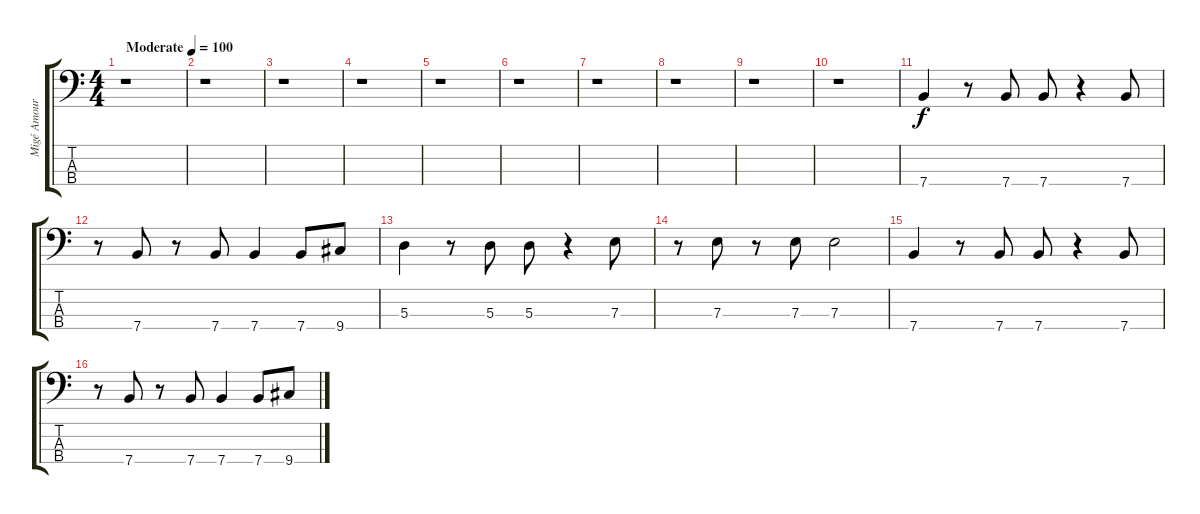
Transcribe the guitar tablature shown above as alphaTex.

\track ("Migé Amour" "Migé Amour") {instrument electricbassfinger}
\staff {score tabs}
\tuning (G2 D2 A1 E1) {hide}
\ts (4 4)
\tempo (100 "Moderate")
\clef f4
\ks c
r.1{dy f instrument electricbassfinger} |
r.1 |
r.1 |
r.1 |
r.1 |
r.1 |
r.1 |
r.1 |
r.1 |
r.1 |
7.4.4 r.8 7.4.8 7.4.8 r.4 7.4.8 |
r.8 7.4.8 r.8 7.4.8 7.4.4 7.4.8 9.4.8 |
5.3.4 r.8 5.3.8 5.3.8 r.4 7.3.8 |
r.8 7.3.8 r.8 7.3.8 7.3.2 |
7.4.4 r.8 7.4.8 7.4.8 r.4 7.4.8 |
r.8 7.4.8 r.8 7.4.8 7.4.4 7.4.8 9.4.8
